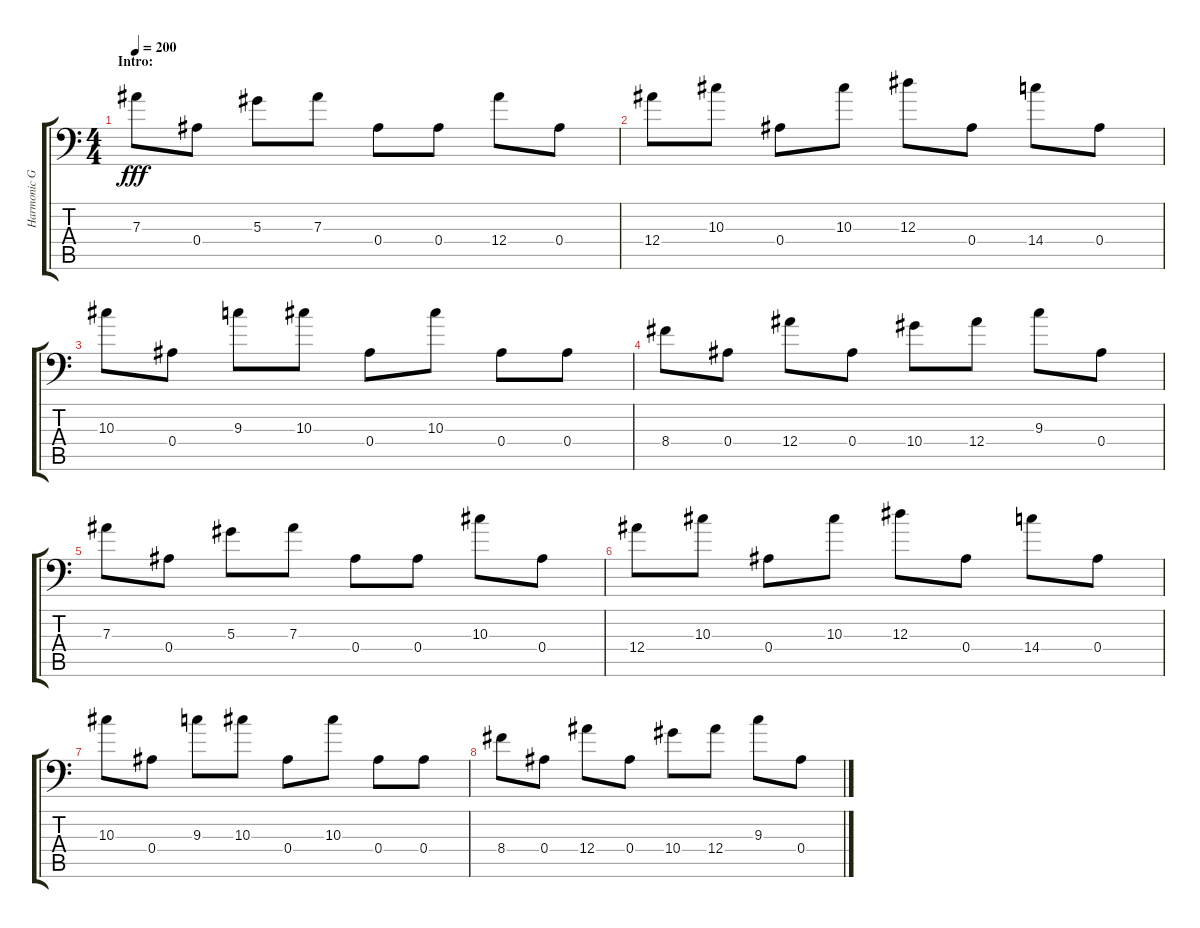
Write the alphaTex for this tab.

\track ("Harmonic Guitar" "Harmonic G") {instrument distortionguitar}
\staff {score tabs}
\tuning (C4 G3 Eb3 Bb2 F2 Bb1) {hide}
\ts (4 4)
\section ("" "Intro:")
\tempo 200
\clef f4
\ks c
7.3.8{dy fff instrument distortionguitar} 0.4.8 5.3.8 7.3.8 0.4.8 0.4.8 12.4.8 0.4.8 |
12.4.8 10.3.8 0.4.8 10.3.8 12.3.8 0.4.8 14.4.8 0.4.8 |
10.3.8 0.4.8 9.3.8 10.3.8 0.4.8 10.3.8 0.4.8 0.4.8 |
8.4.8 0.4.8 12.4.8 0.4.8 10.4.8 12.4.8 9.3.8 0.4.8 |
7.3.8 0.4.8 5.3.8 7.3.8 0.4.8 0.4.8 10.3.8 0.4.8 |
12.4.8 10.3.8 0.4.8 10.3.8 12.3.8 0.4.8 14.4.8 0.4.8 |
10.3.8 0.4.8 9.3.8 10.3.8 0.4.8 10.3.8 0.4.8 0.4.8 |
8.4.8 0.4.8 12.4.8 0.4.8 10.4.8 12.4.8 9.3.8 0.4.8
